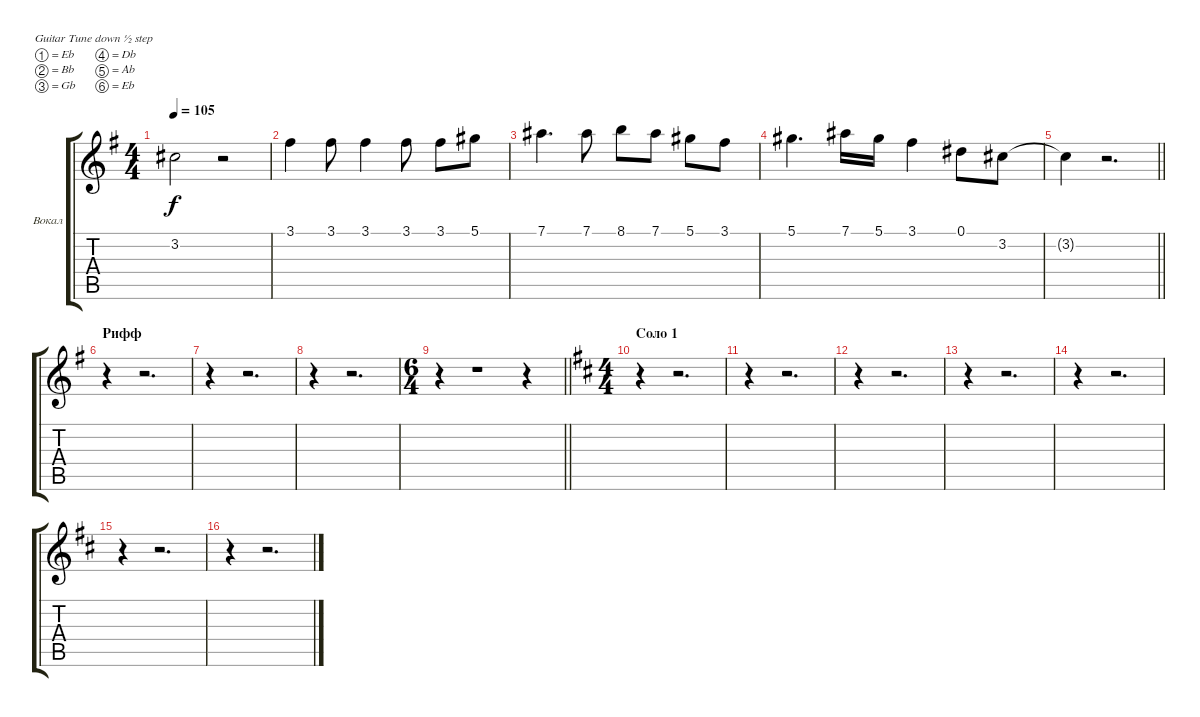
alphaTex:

\bracketExtendMode groupsimilarinstruments
\firstSystemTrackNameMode fullname
\otherSystemsTrackNameMode fullname
\firstSystemTrackNameOrientation horizontal
\otherSystemsTrackNameOrientation horizontal
\chordDiagramsInScore
\track ("Вокал" "S-Gt") {mute instrument trumpet}
\staff {score tabs}
\tuning (Eb4 Bb3 Gb3 Db3 Ab2 Eb2)
\displaytranspose 12
\ts (4 4)
\tempo 105
\clef g2
\ks eminor
3.2{t}.2{dy f} r.2 |
3.1.4 3.1.8 3.1.4 3.1.8 3.1.8 5.1.8 |
7.1.4{d} 7.1.8 8.1.8 7.1.8 5.1.8 3.1.8 |
5.1.4{d} 7.1.16 5.1.16 3.1.4 0.1.8 3.2.8 |
\barLineRight lightlight
3.2{t}.4 r.2{d} |
\section ("" "Рифф")
r.4 r.2{d} |
r.4 r.2{d} |
r.4 r.2{d} |
\ts (6 4)
\beaming (8 6 6)
\barLineRight lightlight
r.4 r.1 r.4 |
\ts (4 4)
\beaming (8 2 2 2 2)
\section ("" "Соло 1")
\ks bminor
r.4 r.2{d} |
r.4 r.2{d} |
r.4 r.2{d} |
r.4 r.2{d} |
r.4 r.2{d} |
r.4 r.2{d} |
r.4 r.2{d}
